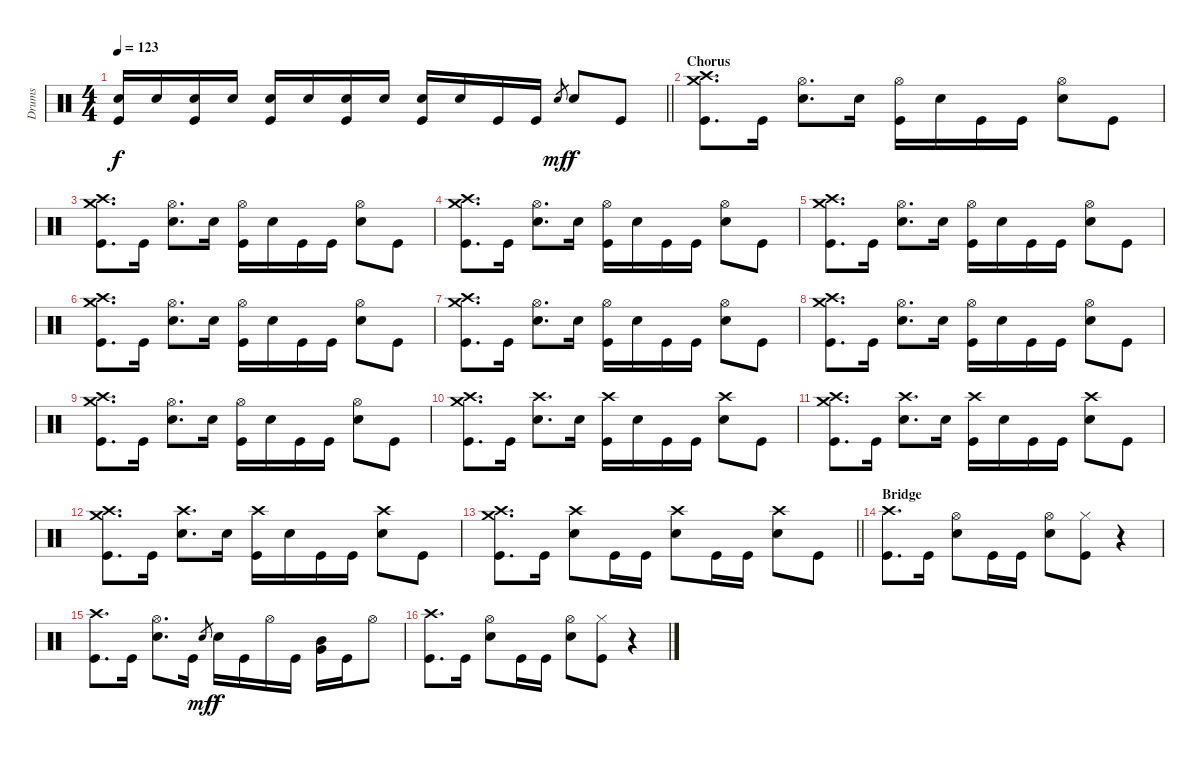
\track ("Drums" "Drums") {instrument percussion}
\staff {score}
\articulation defaults
\ts (4 4)
\tempo 123
\clef neutral
\barLineRight lightlight
\ks c
("Snare (hit) 2" "Kick (hit)").16{dy f} "Snare (hit) 2".16 ("Snare (hit) 2" "Kick (hit)").16 "Snare (hit) 2".16 ("Snare (hit) 2" "Kick (hit)").16 "Snare (hit) 2".16 ("Snare (hit) 2" "Kick (hit)").16 "Snare (hit) 2".16 ("Snare (hit) 2" "Kick (hit)").16 "Snare (hit) 2".16 "Kick (hit)".16 "Kick (hit)".16 "Snare (hit) 2".8{gr dy mf} "Snare (hit) 2".8{dy f} "Kick (hit)".8 |
\section ("" "Chorus")
("Crash medium (hit)" "Crash high (hit)" "Kick (hit)").8{d} "Kick (hit)".16 ("Hi-Hat (open)" "Snare (hit) 2").8{d} "Snare (hit) 2".16 ("Hi-Hat (open)" "Kick (hit)").16 "Snare (hit) 2".16 "Kick (hit)".16 "Kick (hit)".16 ("Hi-Hat (open)" "Snare (hit) 2").8 "Kick (hit)".8 |
("Crash medium (hit)" "Crash high (hit)" "Kick (hit)").8{d} "Kick (hit)".16 ("Hi-Hat (open)" "Snare (hit) 2").8{d} "Snare (hit) 2".16 ("Hi-Hat (open)" "Kick (hit)").16 "Snare (hit) 2".16 "Kick (hit)".16 "Kick (hit)".16 ("Hi-Hat (open)" "Snare (hit) 2").8 "Kick (hit)".8 |
("Crash medium (hit)" "Crash high (hit)" "Kick (hit)").8{d} "Kick (hit)".16 ("Hi-Hat (open)" "Snare (hit) 2").8{d} "Snare (hit) 2".16 ("Hi-Hat (open)" "Kick (hit)").16 "Snare (hit) 2".16 "Kick (hit)".16 "Kick (hit)".16 ("Hi-Hat (open)" "Snare (hit) 2").8 "Kick (hit)".8 |
("Crash medium (hit)" "Crash high (hit)" "Kick (hit)").8{d} "Kick (hit)".16 ("Hi-Hat (open)" "Snare (hit) 2").8{d} "Snare (hit) 2".16 ("Hi-Hat (open)" "Kick (hit)").16 "Snare (hit) 2".16 "Kick (hit)".16 "Kick (hit)".16 ("Hi-Hat (open)" "Snare (hit) 2").8 "Kick (hit)".8 |
("Crash medium (hit)" "Crash high (hit)" "Kick (hit)").8{d} "Kick (hit)".16 ("Hi-Hat (open)" "Snare (hit) 2").8{d} "Snare (hit) 2".16 ("Hi-Hat (open)" "Kick (hit)").16 "Snare (hit) 2".16 "Kick (hit)".16 "Kick (hit)".16 ("Hi-Hat (open)" "Snare (hit) 2").8 "Kick (hit)".8 |
("Crash medium (hit)" "Crash high (hit)" "Kick (hit)").8{d} "Kick (hit)".16 ("Hi-Hat (open)" "Snare (hit) 2").8{d} "Snare (hit) 2".16 ("Hi-Hat (open)" "Kick (hit)").16 "Snare (hit) 2".16 "Kick (hit)".16 "Kick (hit)".16 ("Hi-Hat (open)" "Snare (hit) 2").8 "Kick (hit)".8 |
("Crash medium (hit)" "Crash high (hit)" "Kick (hit)").8{d} "Kick (hit)".16 ("Hi-Hat (open)" "Snare (hit) 2").8{d} "Snare (hit) 2".16 ("Hi-Hat (open)" "Kick (hit)").16 "Snare (hit) 2".16 "Kick (hit)".16 "Kick (hit)".16 ("Hi-Hat (open)" "Snare (hit) 2").8 "Kick (hit)".8 |
("Crash medium (hit)" "Crash high (hit)" "Kick (hit)").8{d} "Kick (hit)".16 ("Hi-Hat (open)" "Snare (hit) 2").8{d} "Snare (hit) 2".16 ("Hi-Hat (open)" "Kick (hit)").16 "Snare (hit) 2".16 "Kick (hit)".16 "Kick (hit)".16 ("Hi-Hat (open)" "Snare (hit) 2").8 "Kick (hit)".8 |
("Crash medium (hit)" "Crash high (hit)" "Kick (hit)").8{d} "Kick (hit)".16 ("Crash high (hit)" "Snare (hit) 2").8{d} "Snare (hit) 2".16 ("Crash high (hit)" "Kick (hit)").16 "Snare (hit) 2".16 "Kick (hit)".16 "Kick (hit)".16 ("Crash high (hit)" "Snare (hit) 2").8 "Kick (hit)".8 |
("Crash medium (hit)" "Crash high (hit)" "Kick (hit)").8{d} "Kick (hit)".16 ("Crash high (hit)" "Snare (hit) 2").8{d} "Snare (hit) 2".16 ("Crash high (hit)" "Kick (hit)").16 "Snare (hit) 2".16 "Kick (hit)".16 "Kick (hit)".16 ("Crash high (hit)" "Snare (hit) 2").8 "Kick (hit)".8 |
("Crash medium (hit)" "Crash high (hit)" "Kick (hit)").8{d} "Kick (hit)".16 ("Crash high (hit)" "Snare (hit) 2").8{d} "Snare (hit) 2".16 ("Crash high (hit)" "Kick (hit)").16 "Snare (hit) 2".16 "Kick (hit)".16 "Kick (hit)".16 ("Crash high (hit)" "Snare (hit) 2").8 "Kick (hit)".8 |
\barLineRight lightlight
("Crash medium (hit)" "Crash high (hit)" "Kick (hit)").8{d} "Kick (hit)".16 ("Crash high (hit)" "Snare (hit) 2").8 "Kick (hit)".16 "Kick (hit)".16 ("Crash high (hit)" "Snare (hit) 2").8 "Kick (hit)".16 "Kick (hit)".16 ("Crash high (hit)" "Snare (hit) 2").8 "Kick (hit)".8 |
\section ("" "Bridge")
("Crash high (hit)" "Kick (hit)").8{d} "Kick (hit)".16 ("Hi-Hat (open)" "Snare (hit) 2").8 "Kick (hit)".16 "Kick (hit)".16 ("Hi-Hat (open)" "Snare (hit) 2").8 ("Hi-Hat (closed)" "Kick (hit)").8 r.4 |
("Crash high (hit)" "Kick (hit)").8{d} "Kick (hit)".16 ("Hi-Hat (open)" "Snare (hit) 2").8{d} "Kick (hit)".16 "Snare (hit) 2".8{gr dy mf} "Snare (hit) 2".16{dy f} "Kick (hit)".16 "Hi-Hat (open)".16 "Kick (hit)".16 ("Mid Tom (hit)" "Very Low Tom (hit)").16 "Kick (hit)".16 "Hi-Hat (open)".8 |
("Crash high (hit)" "Kick (hit)").8{d} "Kick (hit)".16 ("Hi-Hat (open)" "Snare (hit) 2").8 "Kick (hit)".16 "Kick (hit)".16 ("Hi-Hat (open)" "Snare (hit) 2").8 ("Hi-Hat (closed)" "Kick (hit)").8 r.4
